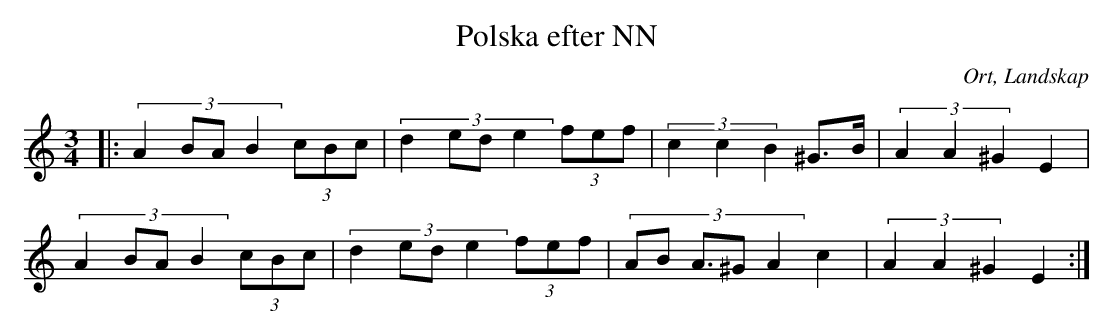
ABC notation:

X:1
T:Polska efter NN
O:Ort, Landskap
M:3/4
L:1/8
K:C
|: (3:2:4 A2 BA B2 (3cBc| (3:2:4 d2 ed e2 (3fef|(3:2:3 c2 c2 B2 ^G>B|(3:2:3 A2 A2 ^G2 E2|
(3:2:4 A2 BA B2 (3cBc| (3:2:4 d2 ed e2 (3fef|(3:2:5 AB A>^G2 A2 c2|(3:2:3 A2 A2 ^G2 E2:|
